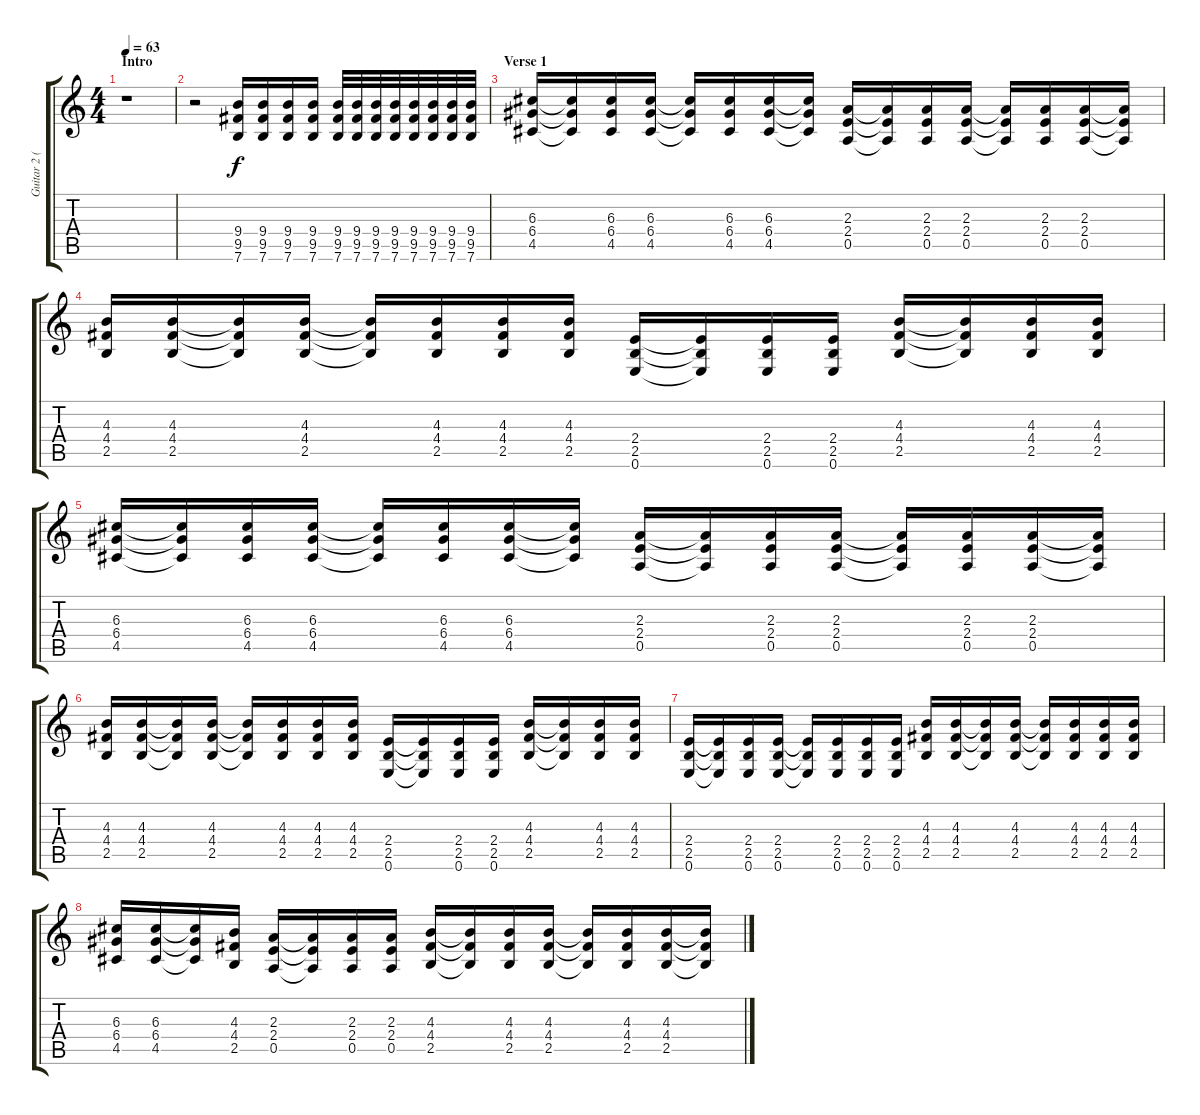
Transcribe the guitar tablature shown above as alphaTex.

\track ("Guitar 2 (Rhythm)" "Guitar 2 (") {instrument overdrivenguitar}
\staff {score tabs}
\tuning (E4 B3 G3 D3 A2 E2) {hide}
\ts (4 4)
\section ("" "Intro")
\tempo 63
\clef g2
\ks c
r.1{dy f instrument overdrivenguitar} |
r.2 (9.4 9.5 7.6).16 (9.4 9.5 7.6).16 (9.4 9.5 7.6).16 (9.4 9.5 7.6).16 (9.4 9.5 7.6).32 (9.4 9.5 7.6).32 (9.4 9.5 7.6).32 (9.4 9.5 7.6).32 (9.4 9.5 7.6).32 (9.4 9.5 7.6).32 (9.4 9.5 7.6).32 (9.4 9.5 7.6).32 |
\section ("" "Verse 1")
(6.3 6.4 4.5).16 (6.3{t} 6.4{t} 4.5{t}).16 (6.3 6.4 4.5).16 (6.3 6.4 4.5).16 (6.3{t} 6.4{t} 4.5{t}).16 (6.3 6.4 4.5).16 (6.3 6.4 4.5).16 (6.3{t} 6.4{t} 4.5{t}).16 (2.3 2.4 0.5).16 (2.3{t} 2.4{t} 0.5{t}).16 (2.3 2.4 0.5).16 (2.3 2.4 0.5).16 (2.3{t} 2.4{t} 0.5{t}).16 (2.3 2.4 0.5).16 (2.3 2.4 0.5).16 (2.3{t} 2.4{t} 0.5{t}).16 |
(4.3 4.4 2.5).16 (4.3 4.4 2.5).16 (4.3{t} 4.4{t} 2.5{t}).16 (4.3 4.4 2.5).16 (4.3{t} 4.4{t} 2.5{t}).16 (4.3 4.4 2.5).16 (4.3 4.4 2.5).16 (4.3 4.4 2.5).16 (2.4 2.5 0.6).16 (2.4{t} 2.5{t} 0.6{t}).16 (2.4 2.5 0.6).16 (2.4 2.5 0.6).16 (4.3 4.4 2.5).16 (4.3{t} 4.4{t} 2.5{t}).16 (4.3 4.4 2.5).16 (4.3 4.4 2.5).16 |
(6.3 6.4 4.5).16 (6.3{t} 6.4{t} 4.5{t}).16 (6.3 6.4 4.5).16 (6.3 6.4 4.5).16 (6.3{t} 6.4{t} 4.5{t}).16 (6.3 6.4 4.5).16 (6.3 6.4 4.5).16 (6.3{t} 6.4{t} 4.5{t}).16 (2.3 2.4 0.5).16 (2.3{t} 2.4{t} 0.5{t}).16 (2.3 2.4 0.5).16 (2.3 2.4 0.5).16 (2.3{t} 2.4{t} 0.5{t}).16 (2.3 2.4 0.5).16 (2.3 2.4 0.5).16 (2.3{t} 2.4{t} 0.5{t}).16 |
(4.3 4.4 2.5).16 (4.3 4.4 2.5).16 (4.3{t} 4.4{t} 2.5{t}).16 (4.3 4.4 2.5).16 (4.3{t} 4.4{t} 2.5{t}).16 (4.3 4.4 2.5).16 (4.3 4.4 2.5).16 (4.3 4.4 2.5).16 (2.4 2.5 0.6).16 (2.4{t} 2.5{t} 0.6{t}).16 (2.4 2.5 0.6).16 (2.4 2.5 0.6).16 (4.3 4.4 2.5).16 (4.3{t} 4.4{t} 2.5{t}).16 (4.3 4.4 2.5).16 (4.3 4.4 2.5).16 |
(2.4 2.5 0.6).16 (2.4{t} 2.5{t} 0.6{t}).16 (2.4 2.5 0.6).16 (2.4 2.5 0.6).16 (2.4{t} 2.5{t} 0.6{t}).16 (2.4 2.5 0.6).16 (2.4 2.5 0.6).16 (2.4 2.5 0.6).16 (4.3 4.4 2.5).16 (4.3 4.4 2.5).16 (4.3{t} 4.4{t} 2.5{t}).16 (4.3 4.4 2.5).16 (4.3{t} 4.4{t} 2.5{t}).16 (4.3 4.4 2.5).16 (4.3 4.4 2.5).16 (4.3 4.4 2.5).16 |
(6.3 6.4 4.5).16 (6.3 6.4 4.5).16 (6.3{t} 6.4{t} 4.5{t}).16 (4.3 4.4 2.5).16 (2.3 2.4 0.5).16 (2.3{t} 2.4{t} 0.5{t}).16 (2.3 2.4 0.5).16 (2.3 2.4 0.5).16 (4.3 4.4 2.5).16 (4.3{t} 4.4{t} 2.5{t}).16 (4.3 4.4 2.5).16 (4.3 4.4 2.5).16 (4.3{t} 4.4{t} 2.5{t}).16 (4.3 4.4 2.5).16 (4.3 4.4 2.5).16 (4.3{t} 4.4{t} 2.5{t}).16
